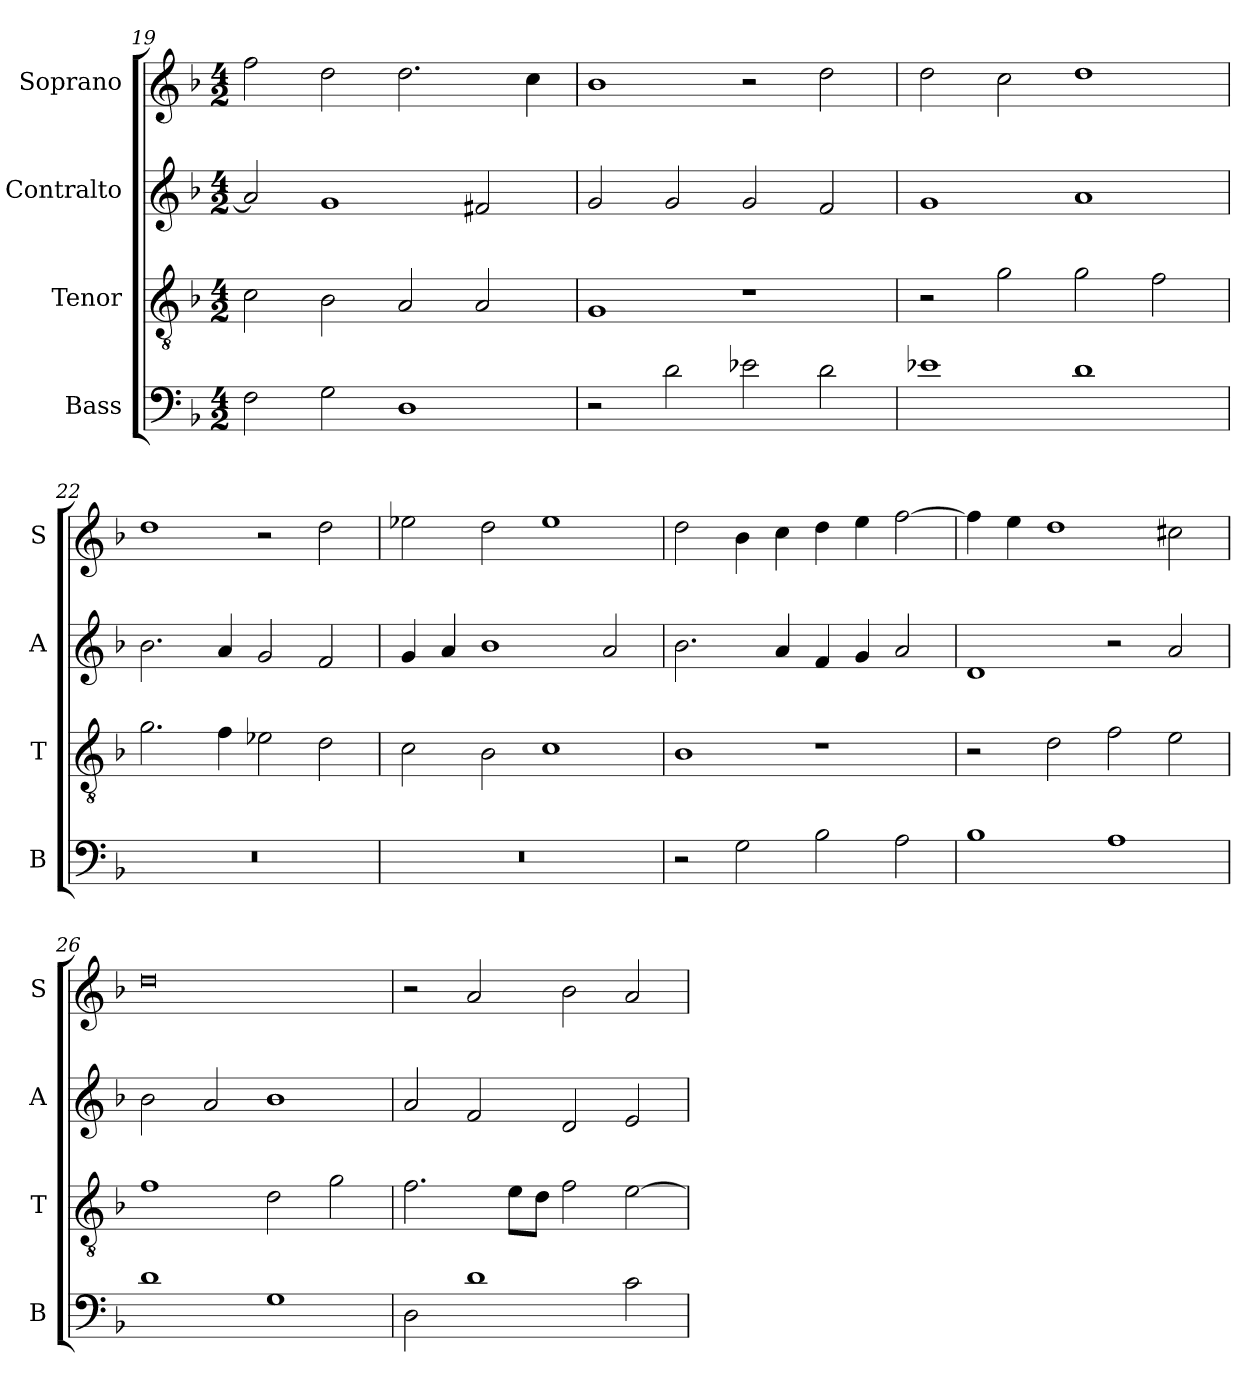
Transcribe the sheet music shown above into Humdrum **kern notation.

**kern	**kern	**kern	**kern
*part4	*part3	*part2	*part1
*staff4	*staff3	*staff2	*staff1
*I"Bass	*I"Tenor	*I"Contralto	*I"Soprano
*I'B	*I'T	*I'A	*I'S
*clefF4	*clefGv2	*clefG2	*clefG2
*k[b-]	*k[b-]	*k[b-]	*k[b-]
*G:dor	*G:dor	*G:dor	*G:dor
*M4/2	*M4/2	*M4/2	*M4/2
=19	=19	=19	=19
2F	2c	2a]	2ff
2G	2B-	1g	2dd
1D	2A	.	2.dd
.	2A	2f#X	.
.	.	.	4cc
=20	=20	=20	=20
2r	1G	2g	1b-
2d	.	2g	.
2e-X	1r	2g	2r
2d	.	2f	2dd
=21	=21	=21	=21
1e-X	2r	1g	2dd
.	2g	.	2cc
1d	2g	1a	1dd
.	2f	.	.
=22	=22	=22	=22
0r	2.g	2.b-	1dd
.	4f	4a	.
.	2e-X	2g	2r
.	2d	2f	2dd
=23	=23	=23	=23
0r	2c	4g	2ee-X
.	.	4a	.
.	2B-	1b-	2dd
.	1c	.	1ee-
.	.	2a	.
=24	=24	=24	=24
2r	1B-	2.b-	2dd
2G	.	.	4b-
.	.	4a	4cc
2B-	1r	4f	4dd
.	.	4g	4ee
2A	.	2a	[2ff
=25	=25	=25	=25
1B-	2r	1d	4ff]
.	.	.	4ee
.	2d	.	1dd
1A	2f	2r	.
.	2e	2a	2cc#X
=26	=26	=26	=26
1d	1f	2b-	0dd
.	.	2a	.
1G	2d	1b-	.
.	2g	.	.
=27	=27	=27	=27
2D	2.f	2a	2r
1d	.	2f	2a
.	8e\L	.	.
.	8d\J	.	.
.	2f	2d	2b-
2c	[2e	2e	2a
=	=	=	=
*-	*-	*-	*-
